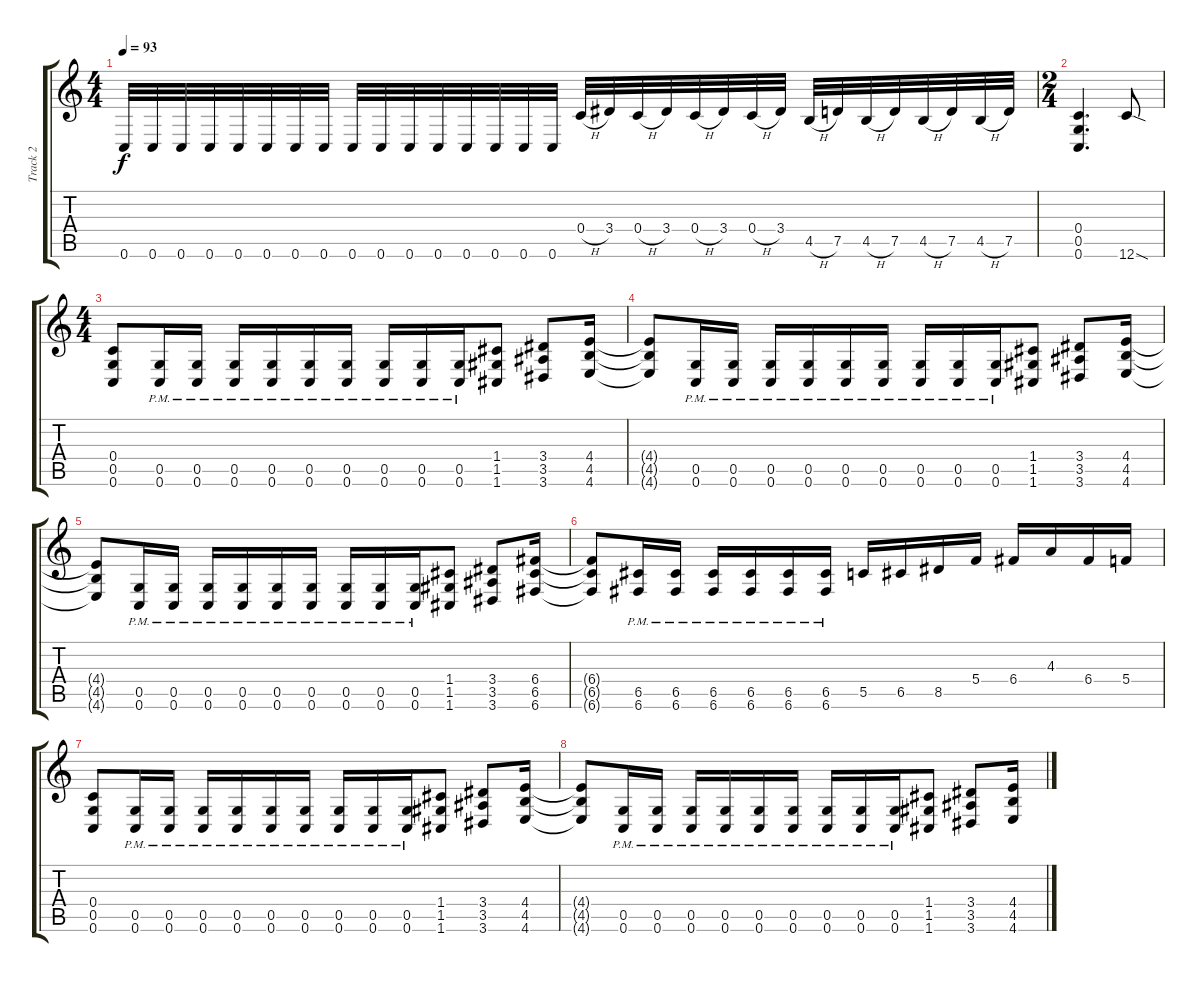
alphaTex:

\track ("Track 2" "Track 2") {instrument distortionguitar}
\staff {score tabs}
\tuning (D4 A3 F3 C3 G2 C2) {hide}
\ts (4 4)
\tempo 93
\clef g2
\ks c
0.6.32{dy f} 0.6.32 0.6.32 0.6.32 0.6.32 0.6.32 0.6.32 0.6.32 0.6.32 0.6.32 0.6.32 0.6.32 0.6.32 0.6.32 0.6.32 0.6.32 0.4{h}.32 3.4.32 0.4{h}.32 3.4.32 0.4{h}.32 3.4.32 0.4{h}.32 3.4.32 4.5{h}.32 7.5.32 4.5{h}.32 7.5.32 4.5{h}.32 7.5.32 4.5{h}.32 7.5.32 |
\ts (2 4)
(0.4 0.5 0.6).4{d} 12.6{sod}.8 |
\ts (4 4)
(0.4 0.5 0.6).8 (0.5{pm} 0.6{pm}).16 (0.5{pm} 0.6{pm}).16 (0.5{pm} 0.6{pm}).16 (0.5{pm} 0.6{pm}).16 (0.5{pm} 0.6{pm}).16 (0.5{pm} 0.6{pm}).16 (0.5{pm} 0.6{pm}).16 (0.5{pm} 0.6{pm}).16 (0.5{pm} 0.6{pm}).16 (1.4 1.5 1.6).8 (3.4 3.5 3.6).8 (4.4 4.5 4.6).16 |
(4.4{t} 4.5{t} 4.6{t}).8 (0.5{pm} 0.6{pm}).16 (0.5{pm} 0.6{pm}).16 (0.5{pm} 0.6{pm}).16 (0.5{pm} 0.6{pm}).16 (0.5{pm} 0.6{pm}).16 (0.5{pm} 0.6{pm}).16 (0.5{pm} 0.6{pm}).16 (0.5{pm} 0.6{pm}).16 (0.5{pm} 0.6{pm}).16 (1.4 1.5 1.6).8 (3.4 3.5 3.6).8 (4.4 4.5 4.6).16 |
(4.4{t} 4.5{t} 4.6{t}).8 (0.5{pm} 0.6{pm}).16 (0.5{pm} 0.6{pm}).16 (0.5{pm} 0.6{pm}).16 (0.5{pm} 0.6{pm}).16 (0.5{pm} 0.6{pm}).16 (0.5{pm} 0.6{pm}).16 (0.5{pm} 0.6{pm}).16 (0.5{pm} 0.6{pm}).16 (0.5{pm} 0.6{pm}).16 (1.4 1.5 1.6).8 (3.4 3.5 3.6).8 (6.4 6.5 6.6).16 |
(6.4{t} 6.5{t} 6.6{t}).8 (6.5{pm} 6.6{pm}).16 (6.5{pm} 6.6{pm}).16 (6.5{pm} 6.6{pm}).16 (6.5{pm} 6.6{pm}).16 (6.5{pm} 6.6{pm}).16 (6.5{pm} 6.6{pm}).16 5.5.16 6.5.16 8.5.16 5.4.16 6.4.16 4.3.16 6.4.16 5.4.16 |
(0.4 0.5 0.6).8 (0.5{pm} 0.6{pm}).16 (0.5{pm} 0.6{pm}).16 (0.5{pm} 0.6{pm}).16 (0.5{pm} 0.6{pm}).16 (0.5{pm} 0.6{pm}).16 (0.5{pm} 0.6{pm}).16 (0.5{pm} 0.6{pm}).16 (0.5{pm} 0.6{pm}).16 (0.5{pm} 0.6{pm}).16 (1.4 1.5 1.6).8 (3.4 3.5 3.6).8 (4.4 4.5 4.6).16 |
(4.4{t} 4.5{t} 4.6{t}).8 (0.5{pm} 0.6{pm}).16 (0.5{pm} 0.6{pm}).16 (0.5{pm} 0.6{pm}).16 (0.5{pm} 0.6{pm}).16 (0.5{pm} 0.6{pm}).16 (0.5{pm} 0.6{pm}).16 (0.5{pm} 0.6{pm}).16 (0.5{pm} 0.6{pm}).16 (0.5{pm} 0.6{pm}).16 (1.4 1.5 1.6).8 (3.4 3.5 3.6).8 (4.4 4.5 4.6).16
